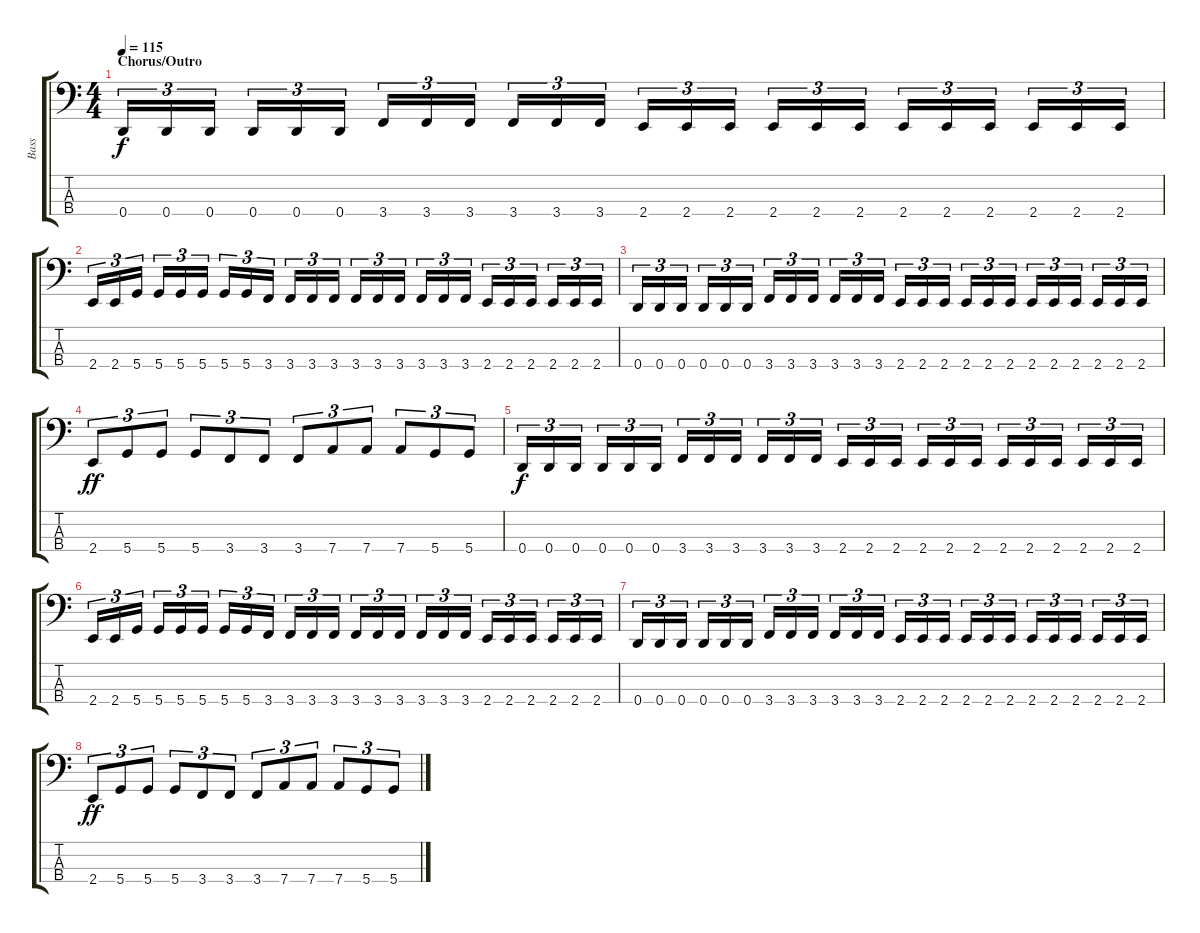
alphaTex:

\track ("Bass" "Bass") {instrument electricbassfinger}
\staff {score tabs}
\tuning (F2 C2 G1 D1) {hide}
\ts (4 4)
\section ("" "Chorus/Outro")
\tempo 115
\clef f4
\ks c
0.4.16{tu (3 2) dy f} 0.4.16{tu (3 2)} 0.4.16{tu (3 2) beam splitsecondary} 0.4.16{tu (3 2)} 0.4.16{tu (3 2)} 0.4.16{tu (3 2)} 3.4.16{tu (3 2)} 3.4.16{tu (3 2)} 3.4.16{tu (3 2) beam splitsecondary} 3.4.16{tu (3 2)} 3.4.16{tu (3 2)} 3.4.16{tu (3 2)} 2.4.16{tu (3 2)} 2.4.16{tu (3 2)} 2.4.16{tu (3 2) beam splitsecondary} 2.4.16{tu (3 2)} 2.4.16{tu (3 2)} 2.4.16{tu (3 2)} 2.4.16{tu (3 2)} 2.4.16{tu (3 2)} 2.4.16{tu (3 2) beam splitsecondary} 2.4.16{tu (3 2)} 2.4.16{tu (3 2)} 2.4.16{tu (3 2)} |
2.4.16{tu (3 2)} 2.4.16{tu (3 2)} 5.4.16{tu (3 2) beam splitsecondary} 5.4.16{tu (3 2)} 5.4.16{tu (3 2)} 5.4.16{tu (3 2)} 5.4.16{tu (3 2)} 5.4.16{tu (3 2)} 3.4.16{tu (3 2) beam splitsecondary} 3.4.16{tu (3 2)} 3.4.16{tu (3 2)} 3.4.16{tu (3 2)} 3.4.16{tu (3 2)} 3.4.16{tu (3 2)} 3.4.16{tu (3 2) beam splitsecondary} 3.4.16{tu (3 2)} 3.4.16{tu (3 2)} 3.4.16{tu (3 2)} 2.4.16{tu (3 2)} 2.4.16{tu (3 2)} 2.4.16{tu (3 2) beam splitsecondary} 2.4.16{tu (3 2)} 2.4.16{tu (3 2)} 2.4.16{tu (3 2)} |
0.4.16{tu (3 2)} 0.4.16{tu (3 2)} 0.4.16{tu (3 2) beam splitsecondary} 0.4.16{tu (3 2)} 0.4.16{tu (3 2)} 0.4.16{tu (3 2)} 3.4.16{tu (3 2)} 3.4.16{tu (3 2)} 3.4.16{tu (3 2) beam splitsecondary} 3.4.16{tu (3 2)} 3.4.16{tu (3 2)} 3.4.16{tu (3 2)} 2.4.16{tu (3 2)} 2.4.16{tu (3 2)} 2.4.16{tu (3 2) beam splitsecondary} 2.4.16{tu (3 2)} 2.4.16{tu (3 2)} 2.4.16{tu (3 2)} 2.4.16{tu (3 2)} 2.4.16{tu (3 2)} 2.4.16{tu (3 2) beam splitsecondary} 2.4.16{tu (3 2)} 2.4.16{tu (3 2)} 2.4.16{tu (3 2)} |
2.4.8{tu (3 2) dy ff} 5.4.8{tu (3 2)} 5.4.8{tu (3 2)} 5.4.8{tu (3 2)} 3.4.8{tu (3 2)} 3.4.8{tu (3 2)} 3.4.8{tu (3 2)} 7.4.8{tu (3 2)} 7.4.8{tu (3 2)} 7.4.8{tu (3 2)} 5.4.8{tu (3 2)} 5.4.8{tu (3 2)} |
0.4.16{tu (3 2) dy f} 0.4.16{tu (3 2)} 0.4.16{tu (3 2) beam splitsecondary} 0.4.16{tu (3 2)} 0.4.16{tu (3 2)} 0.4.16{tu (3 2)} 3.4.16{tu (3 2)} 3.4.16{tu (3 2)} 3.4.16{tu (3 2) beam splitsecondary} 3.4.16{tu (3 2)} 3.4.16{tu (3 2)} 3.4.16{tu (3 2)} 2.4.16{tu (3 2)} 2.4.16{tu (3 2)} 2.4.16{tu (3 2) beam splitsecondary} 2.4.16{tu (3 2)} 2.4.16{tu (3 2)} 2.4.16{tu (3 2)} 2.4.16{tu (3 2)} 2.4.16{tu (3 2)} 2.4.16{tu (3 2) beam splitsecondary} 2.4.16{tu (3 2)} 2.4.16{tu (3 2)} 2.4.16{tu (3 2)} |
2.4.16{tu (3 2)} 2.4.16{tu (3 2)} 5.4.16{tu (3 2) beam splitsecondary} 5.4.16{tu (3 2)} 5.4.16{tu (3 2)} 5.4.16{tu (3 2)} 5.4.16{tu (3 2)} 5.4.16{tu (3 2)} 3.4.16{tu (3 2) beam splitsecondary} 3.4.16{tu (3 2)} 3.4.16{tu (3 2)} 3.4.16{tu (3 2)} 3.4.16{tu (3 2)} 3.4.16{tu (3 2)} 3.4.16{tu (3 2) beam splitsecondary} 3.4.16{tu (3 2)} 3.4.16{tu (3 2)} 3.4.16{tu (3 2)} 2.4.16{tu (3 2)} 2.4.16{tu (3 2)} 2.4.16{tu (3 2) beam splitsecondary} 2.4.16{tu (3 2)} 2.4.16{tu (3 2)} 2.4.16{tu (3 2)} |
0.4.16{tu (3 2)} 0.4.16{tu (3 2)} 0.4.16{tu (3 2) beam splitsecondary} 0.4.16{tu (3 2)} 0.4.16{tu (3 2)} 0.4.16{tu (3 2)} 3.4.16{tu (3 2)} 3.4.16{tu (3 2)} 3.4.16{tu (3 2) beam splitsecondary} 3.4.16{tu (3 2)} 3.4.16{tu (3 2)} 3.4.16{tu (3 2)} 2.4.16{tu (3 2)} 2.4.16{tu (3 2)} 2.4.16{tu (3 2) beam splitsecondary} 2.4.16{tu (3 2)} 2.4.16{tu (3 2)} 2.4.16{tu (3 2)} 2.4.16{tu (3 2)} 2.4.16{tu (3 2)} 2.4.16{tu (3 2) beam splitsecondary} 2.4.16{tu (3 2)} 2.4.16{tu (3 2)} 2.4.16{tu (3 2)} |
2.4.8{tu (3 2) dy ff} 5.4.8{tu (3 2)} 5.4.8{tu (3 2)} 5.4.8{tu (3 2)} 3.4.8{tu (3 2)} 3.4.8{tu (3 2)} 3.4.8{tu (3 2)} 7.4.8{tu (3 2)} 7.4.8{tu (3 2)} 7.4.8{tu (3 2)} 5.4.8{tu (3 2)} 5.4.8{tu (3 2)}
